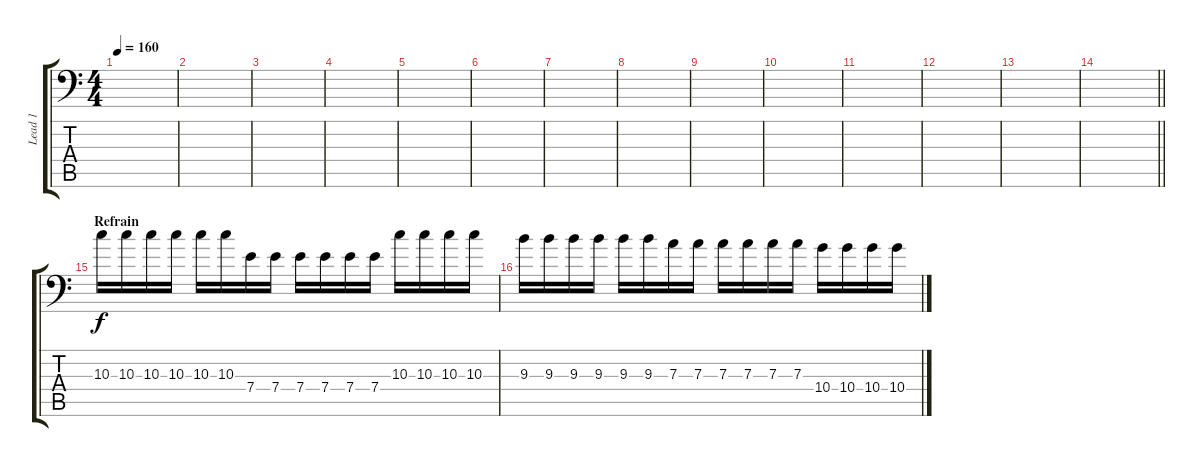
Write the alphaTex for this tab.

\track ("Lead 1" "Lead 1") {instrument distortionguitar}
\staff {score tabs}
\tuning (B3 Gb3 D3 A2 E2 A1) {hide}
\ts (4 4)
\tempo 160
\clef f4
\ks c
|
|
|
|
|
|
|
|
|
|
|
|
|
\barLineRight lightlight
|
\section ("" "Refrain")
10.3.16{dy f} 10.3.16 10.3.16 10.3.16 10.3.16 10.3.16 7.4.16 7.4.16 7.4.16 7.4.16 7.4.16 7.4.16 10.3.16 10.3.16 10.3.16 10.3.16 |
9.3.16 9.3.16 9.3.16 9.3.16 9.3.16 9.3.16 7.3.16 7.3.16 7.3.16 7.3.16 7.3.16 7.3.16 10.4.16 10.4.16 10.4.16 10.4.16
